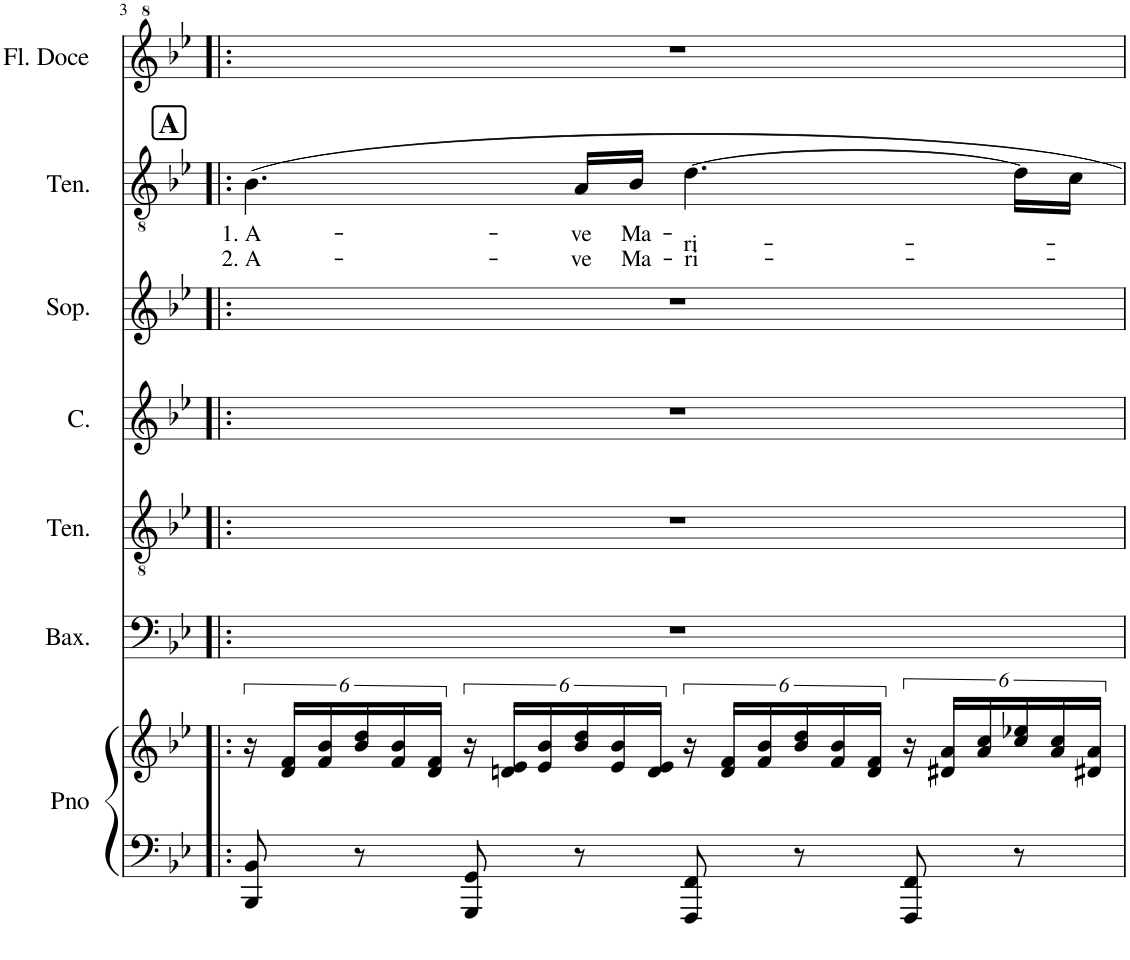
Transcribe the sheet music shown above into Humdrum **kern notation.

**kern	**kern	**kern	**kern	**kern	**kern	**kern	**text	**text	**kern
*part7	*part7	*part6	*part5	*part4	*part3	*part2	*part2	*part2	*part1
*staff8	*staff7	*staff6	*staff5	*staff4	*staff3	*staff2	*staff2	*staff2	*staff1
*I"Piano	*	*I"Baixo	*I"Tenor	*I"Contralto	*I"Soprano	*I"Tenor	*	*	*I"Flauta Doce
*I'Pno	*	*I'Bax.	*I'Ten.	*I'C.	*I'Sop.	*I'Ten.	*	*	*I'Fl. Doce
!!LO:PB:g=z
*clefF4	*clefG2	*clefF4	*clefGv2	*clefG2	*clefG2	*clefGv2	*	*	*clefG^2
*k[b-e-]	*k[b-e-]	*k[b-e-]	*k[b-e-]	*k[b-e-]	*k[b-e-]	*k[b-e-]	*	*	*k[b-e-]
*M4/4	*M4/4	*M4/4	*M4/4	*M4/4	*M4/4	*M4/4	*	*	*M4/4
*met(c)	*met(c)	*met(c)	*met(c)	*met(c)	*met(c)	*met(c)	*	*	*met(c)
!!LO:REH:place=s1:b:B:cj:fs=14:t=A
=3!|:	=3!|:	=3!|:	=3!|:	=3!|:	=3!|:	=3!|:	=3!|:	=3!|:	=3!|:
!	!	!	!	!	!	!	!LO:LY:b	!LO:LY:b	!
8BBB-/ 8BB-/	24r	1r	1r	1r	1r	4.B-\	1. A-	2. A-	1r
.	24d/ 24f/LL	.	.	.	.	.	.	.	.
.	24f/ 24b-/	.	.	.	.	.	.	.	.
8r	24b-/ 24dd/	.	.	.	.	.	.	.	.
.	24f/ 24b-/	.	.	.	.	.	.	.	.
.	24d/ 24f/JJ	.	.	.	.	.	.	.	.
8GGG/ 8GG/	24r	.	.	.	.	.	.	.	.
.	24dn/ 24e-/LL	.	.	.	.	.	.	.	.
.	24e-/ 24b-/	.	.	.	.	.	.	.	.
!	!	!	!	!	!	!	!LO:LY:b	!LO:LY:b	!
8r	24b-/ 24dd/	.	.	.	.	16A/LL	-ve	-ve	.
.	24e-/ 24b-/	.	.	.	.	.	.	.	.
!	!	!	!	!	!	!	!LO:LY:b	!LO:LY:b	!
.	.	.	.	.	.	16B-/JJ	Ma-	Ma-	.
.	24d/ 24e-/JJ	.	.	.	.	.	.	.	.
!	!	!	!	!	!	!	!LO:LY:b	!LO:LY:b	!
8FFF/ 8FF/	24r	.	.	.	.	[4.d\	-ri-	-ri-	.
.	24d/ 24f/LL	.	.	.	.	.	.	.	.
.	24f/ 24b-/	.	.	.	.	.	.	.	.
8r	24b-/ 24dd/	.	.	.	.	.	.	.	.
.	24f/ 24b-/	.	.	.	.	.	.	.	.
.	24d/ 24f/JJ	.	.	.	.	.	.	.	.
8FFF/ 8FF/	24r	.	.	.	.	.	.	.	.
.	24d#X/ 24a/LL	.	.	.	.	.	.	.	.
.	24a/ 24cc/	.	.	.	.	.	.	.	.
8r	24cc/ 24ee-X/	.	.	.	.	16d\LL]	.	.	.
.	24a/ 24cc/	.	.	.	.	.	.	.	.
.	.	.	.	.	.	16c\JJ	.	.	.
.	24d#X/ 24a/JJ	.	.	.	.	.	.	.	.
=	=	=	=	=	=	=	=	=	=
*-	*-	*-	*-	*-	*-	*-	*-	*-	*-
